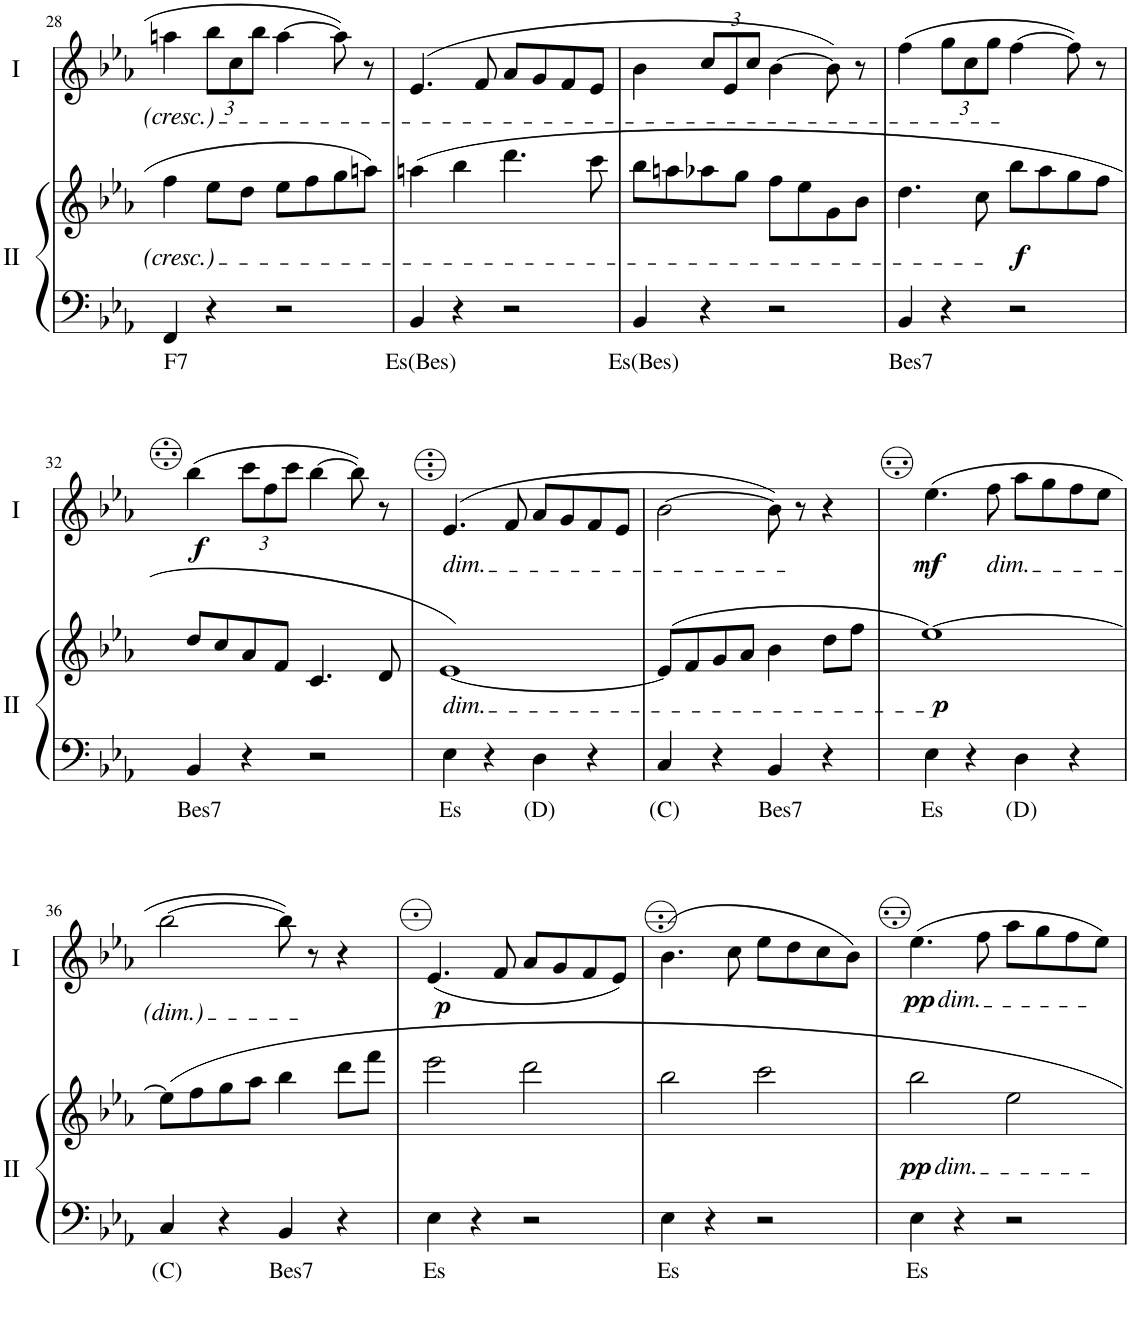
**kern	**text	**kern	**dynam	**kern	**dynam
*part2	*part2	*part2	*part2	*part1	*part1
*staff3	*staff3	*staff2	*staff2/3	*staff1	*staff1
*I"Acc. 2	*	*	*	*I"Acc. 1	*
!!LO:PB:g=z
*clefF4	*	*clefG2	*	*clefG2	*
*k[b-e-a-]	*	*k[b-e-a-]	*	*k[b-e-a-]	*
*M4/4	*	*M4/4	*	*M4/4	*
=28	=28	=28	=28	=28	=28
!	!LO:LY:b	!	!	!	!
4FF/	F7	4ff\	.	4aan\	.
*	*	*	*	*Xbrackettup	*
4r	.	8ee-\L	.	12bb-\L	.
.	.	.	.	12cc\	.
.	.	8dd\J	.	.	.
.	.	.	.	12bb-\J	.
2r	.	8ee-\L	.	[4aa\	.
.	.	8ff\	.	.	.
.	.	8gg\	.	8aa\]	.
.	.	8aan\J	.	8r	.
=29	=29	=29	=29	=29	=29
!	!LO:LY:b	!	!	!	!
4BB-/	Es(Bes)	(4aan\	.	(4.e-/	.
4r	.	4bb-\	.	.	.
.	.	.	.	8f/	.
2r	.	4.ddd\	.	8a-/L	.
.	.	.	.	8g/	.
.	.	.	.	8f/	.
.	.	8ccc\	.	8e-/J	.
=30	=30	=30	=30	=30	=30
!	!LO:LY:b	!	!	!	!
4BB-/	Es(Bes)	8bb-\L	.	4b-\	.
.	.	8aan\	.	.	.
4r	.	8aa-X\	.	12cc/L	.
.	.	.	.	12e-/	.
.	.	8gg\J	.	.	.
.	.	.	.	12cc/J	.
2r	.	8ff\L	.	[4b-\	.
.	.	8ee-\	.	.	.
.	.	8g\	.	8b-\])	.
.	.	8b-\J	.	8r	.
=31	=31	=31	=31	=31	=31
!	!LO:LY:b	!	!	!	!
4BB-/	Bes7	4.dd\	.	(4ff\	.
4r	.	.	.	12gg\L	.
.	.	.	.	12cc\	.
.	.	8cc\	.	.	.
.	.	.	.	12gg\J	.
!	!	!	!LO:DY:b	!	!
2r	.	8bb-\L	f	[4ff\	.
.	.	8aa-\	.	.	.
.	.	8gg\	.	8ff\])	.
.	.	8ff\J	.	8r	.
!!LO:LB:g=z
=32	=32	=32	=32	=32	=32
!	!LO:LY:b	!	!	!	!LO:DY:b
4BB-/	Bes7	8dd/L	.	(4bb-\	f
.	.	8cc/	.	.	.
4r	.	8a-/	.	12ccc\L	.
.	.	.	.	12ff\	.
.	.	8f/J	.	.	.
.	.	.	.	12ccc\J	.
2r	.	4.c/	.	[4bb-\	.
.	.	.	.	8bb-\])	.
.	.	8d/	.	8r	.
=33	=33	=33	=33	=33	=33
!	!	!	!	!LO:TX:b:i:t=dim.	!
!	!	!LO:TX:b:i:t=dim.	!	!	!
!	!LO:LY:b	!	!	!	!
4E-\	Es	[1e-)	.	(4.e-/	.
4r	.	.	.	.	.
.	.	.	.	8f/	.
!	!LO:LY:b	!	!	!	!
4D\	(D)	.	.	8a-/L	.
.	.	.	.	8g/	.
4r	.	.	.	8f/	.
.	.	.	.	8e-/J	.
=34	=34	=34	=34	=34	=34
!	!LO:LY:b	!	!	!	!
4C/	(C)	(8e-/L]	.	[2b-\	.
.	.	8f/	.	.	.
4r	.	8g/	.	.	.
.	.	8a-/J	.	.	.
!	!LO:LY:b	!	!	!	!
4BB-/	Bes7	4b-\	.	8b-\])	.
.	.	.	.	8r	.
4r	.	8dd\L	.	4r	.
.	.	8ff\J	.	.	.
=35	=35	=35	=35	=35	=35
!	!LO:LY:b	!	!LO:DY:b	!	!LO:DY:b
4E-\	Es	[1ee-)	p	(4.ee-\	mf
4r	.	.	.	.	.
!	!	!	!	!LO:TX:b:i:t=dim.	!
.	.	.	.	8ff\	.
!	!LO:LY:b	!	!	!	!
4D\	(D)	.	.	8aa-\L	.
.	.	.	.	8gg\	.
4r	.	.	.	8ff\	.
.	.	.	.	8ee-\J	.
!!LO:LB:g=z
=36	=36	=36	=36	=36	=36
!	!LO:LY:b	!	!	!	!
4C/	(C)	8ee-\L]	.	[2bb-\	.
.	.	8ff\	.	.	.
4r	.	8gg\	.	.	.
.	.	8aa-\J	.	.	.
!	!LO:LY:b	!	!	!	!
4BB-/	Bes7	4bb-\	.	8bb-\])	.
.	.	.	.	8r	.
4r	.	8ddd\L	.	4r	.
.	.	8fff\J	.	.	.
=37	=37	=37	=37	=37	=37
!	!LO:LY:b	!	!	!	!LO:DY:b
4E-\	Es	2eee-\	.	(4.e-/	p
4r	.	.	.	.	.
.	.	.	.	8f/	.
2r	.	2ddd\	.	8a-/L	.
.	.	.	.	8g/	.
.	.	.	.	8f/	.
.	.	.	.	8e-/J)	.
=38	=38	=38	=38	=38	=38
!	!LO:LY:b	!	!	!	!
4E-\	Es	2bb-\	.	(4.b-\	.
4r	.	.	.	.	.
.	.	.	.	8cc\	.
2r	.	2ccc\	.	8ee-\L	.
.	.	.	.	8dd\	.
.	.	.	.	8cc\	.
.	.	.	.	8b-\J)	.
=39	=39	=39	=39	=39	=39
!	!	!	!	!LO:TX:b:i:t=dim.	!
!	!	!LO:TX:b:i:t=dim.	!	!	!
!	!LO:LY:b	!	!LO:DY:b	!	!LO:DY:b
4E-\	Es	2bb-\	pp	(4.ee-\	pp
4r	.	.	.	.	.
.	.	.	.	8ff\	.
2r	.	2ee-\	.	8aa-\L	.
.	.	.	.	8gg\	.
.	.	.	.	8ff\	.
.	.	.	.	8ee-\J)	.
=	=	=	=	=	=
*-	*-	*-	*-	*-	*-
